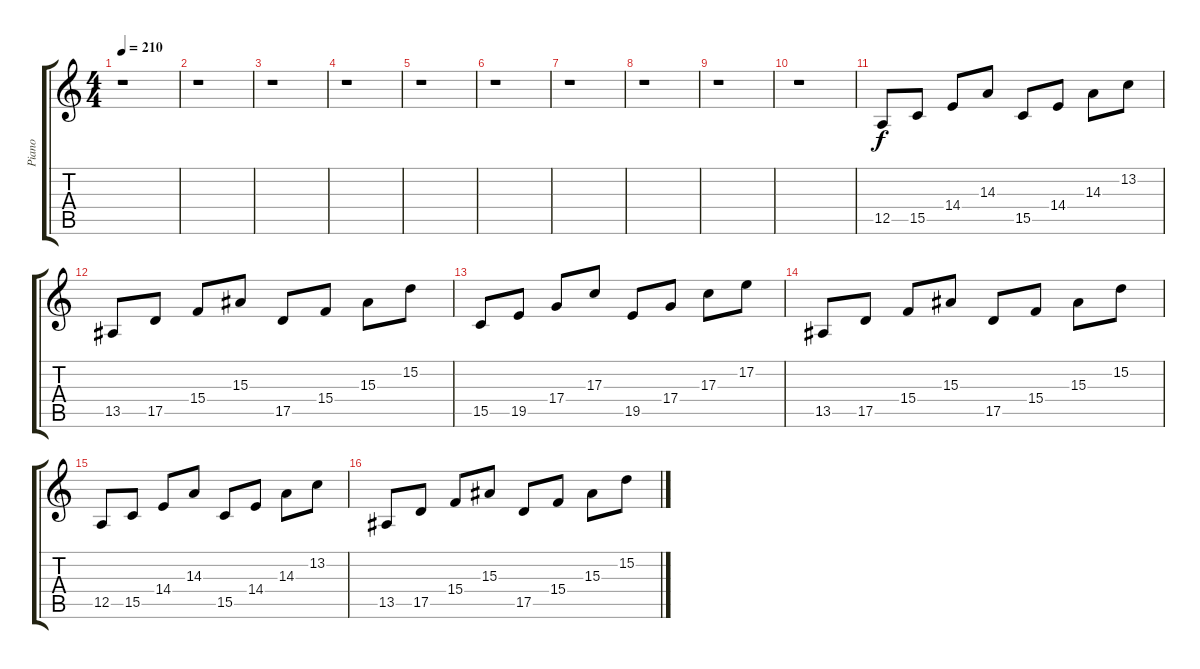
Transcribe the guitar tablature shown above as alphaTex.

\track ("Piano" "Piano") {instrument acousticgrandpiano}
\staff {score tabs}
\tuning (E4 B3 G3 D3 A2 E2) {hide}
\ts (4 4)
\tempo 210
\clef g2
\ks c
r.1{dy f} |
r.1 |
r.1 |
r.1 |
r.1 |
r.1 |
r.1 |
r.1 |
r.1 |
r.1 |
12.5.8{volume 14 balance 7} 15.5.8 14.4.8 14.3.8 15.5.8 14.4.8 14.3.8 13.2.8 |
13.5.8 17.5.8 15.4.8 15.3.8 17.5.8 15.4.8 15.3.8 15.2.8 |
15.5.8 19.5.8 17.4.8 17.3.8 19.5.8 17.4.8 17.3.8 17.2.8 |
13.5.8 17.5.8 15.4.8 15.3.8 17.5.8 15.4.8 15.3.8 15.2.8 |
12.5.8 15.5.8 14.4.8 14.3.8 15.5.8 14.4.8 14.3.8 13.2.8 |
13.5.8 17.5.8 15.4.8 15.3.8 17.5.8 15.4.8 15.3.8 15.2.8
